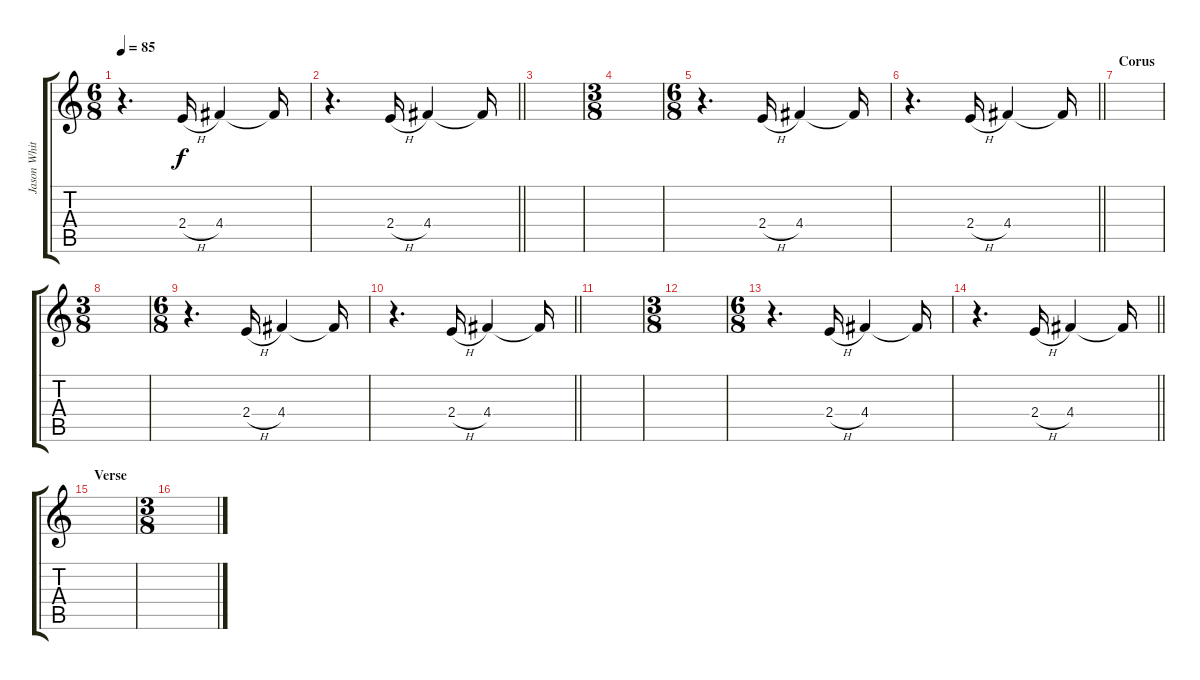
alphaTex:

\track ("Jason White" "Jason Whit") {instrument electricguitarclean}
\staff {score tabs}
\tuning (E4 B3 G3 D3 A2 E2) {hide}
\ts (6 8)
\tempo 85
\clef g2
\ks c
r.4{d dy f} 2.4{h}.16 4.4.4 4.4{t}.16 |
\barLineRight lightlight
r.4{d} 2.4{h}.16 4.4.4 4.4{t}.16 |
|
\ts (3 8)
|
\ts (6 8)
r.4{d} 2.4{h}.16 4.4.4 4.4{t}.16 |
\barLineRight lightlight
r.4{d} 2.4{h}.16 4.4.4 4.4{t}.16 |
\section ("" "Corus")
|
\ts (3 8)
|
\ts (6 8)
r.4{d} 2.4{h}.16 4.4.4 4.4{t}.16 |
\barLineRight lightlight
r.4{d} 2.4{h}.16 4.4.4 4.4{t}.16 |
|
\ts (3 8)
|
\ts (6 8)
r.4{d} 2.4{h}.16 4.4.4 4.4{t}.16 |
\barLineRight lightlight
r.4{d} 2.4{h}.16 4.4.4 4.4{t}.16 |
\section ("" "Verse")
|
\ts (3 8)
